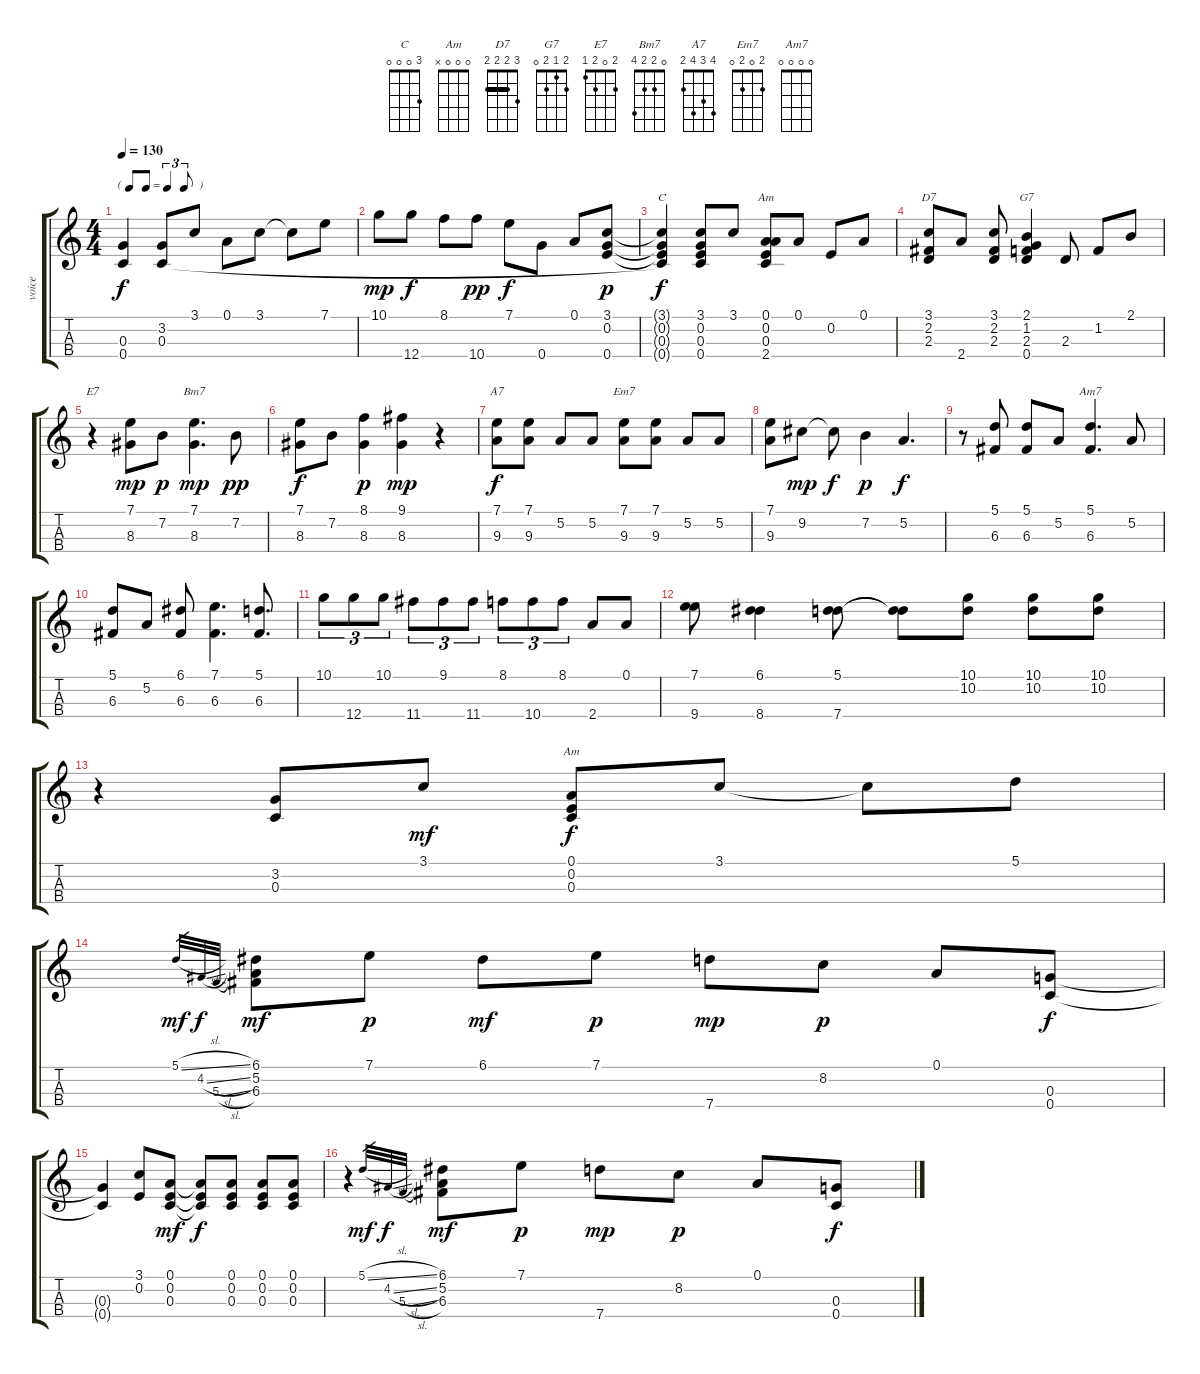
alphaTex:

\track ("voice" "voice") {instrument acousticguitarsteel}
\staff {score tabs}
\tuning (A3 E3 C3 G3) {hide}
\chord ("C" 3 0 0 0)
\chord ("Am" 0 0 0 2)
\chord ("D7" 3 2 2 2) {barre 2}
\chord ("G7" 2 1 2 0)
\chord ("E7" 2 0 2 1)
\chord ("Bm7" 0 2 2 4)
\chord ("A7" 4 3 4 2)
\chord ("Em7" 2 0 2 0)
\chord ("Am7" 0 0 0 0)
\chord ("Am" 0 0 0 x)
\ts (4 4)
\tf triplet8th
\tempo 130
\clef g2
\ks c
(0.3{t} 0.4{t}).4{dy f} (3.2 0.3).8 3.1.8 0.1.8 3.1.8 3.1{t}.8 7.1.8 |
10.1.8{dy mp} 12.4.8{dy f} 8.1.8 10.4.8{dy pp} 7.1.8{dy f} 0.4.8 0.1.8 (3.1 0.2 0.4).8{dy p} |
(3.1{t} 0.2{t} 0.3{t} 0.4{t}).4{ch "C" dy f} (3.1 0.2 0.3 0.4).8 3.1.8 (0.1 0.2 0.3 2.4).8{ch "Am"} 0.1.8 0.2.8 0.1.8 |
(3.1 2.2 2.3).8{ch "D7"} 2.4.8 (3.1 2.2 2.3).8 (2.1 1.2 2.3 0.4).4{ch "G7"} 2.3.8 1.2.8 2.1.8 |
r.4{ch "E7"} (7.1 8.3).8{dy mp} 7.2.8{dy p} (7.1 8.3).4{d ch "Bm7" dy mp} 7.2.8{dy pp} |
(7.1 8.3).8{dy f} 7.2.8 (8.1 8.3).4{dy p} (9.1 8.3).4{dy mp} r.4 |
(7.1 9.3).8{ch "A7" dy f} (7.1 9.3).8 5.2.8 5.2.8 (7.1 9.3).8{ch "Em7"} (7.1 9.3).8 5.2.8 5.2.8 |
(7.1 9.3).8 9.2.8{dy mp} 9.2{t}.8{dy f} 7.2.4{dy p} 5.2.4{d dy f} |
r.8 (5.1 6.3).8 (5.1 6.3).8 5.2.8 (5.1 6.3).4{d ch "Am7"} 5.2.8 |
(5.1 6.3).8 5.2.8 (6.1 6.3).8 (7.1 6.3).4{d} (5.1 6.3).8{d} |
10.1.8{tu (3 2)} 12.4.8{tu (3 2)} 10.1.8{tu (3 2)} 11.4.8{tu (3 2)} 9.1.8{tu (3 2)} 11.4.8{tu (3 2)} 8.1.8{tu (3 2)} 10.4.8{tu (3 2)} 8.1.8{tu (3 2)} 2.4.8 0.1.8 |
(7.1 9.4).8 (6.1 8.4).4 (5.1 7.4).8 (5.1{t} 7.4{t}).8 (10.1 10.2).8 (10.1 10.2).8 (10.1 10.2).8 |
r.4 (3.2 0.3).8 3.1.8{dy mf} (0.1 0.2 0.3).8{ch "Am" dy f} 3.1.8 3.1{t}.8 5.1.8 |
5.1{sl}.32{gr dy mf} 4.2{sl}.32{gr dy f} 5.3{sl}.32{gr} (6.1 5.2 6.3).8{dy mf} 7.1.8{dy p} 6.1.8{dy mf} 7.1.8{dy p} 7.4.8{dy mp} 8.2.8{dy p} 0.1.8 (0.3 0.4).8{dy f} |
(0.3{t} 0.4{t}).4 (3.1 0.2).8 (0.1 0.2 0.3).8{dy mf} (0.1{t} 0.2{t} 0.3{t}).8{dy f} (0.1 0.2 0.3).8 (0.1 0.2 0.3).8 (0.1 0.2 0.3).8 |
r.4 5.1{sl}.32{gr dy mf} 4.2{sl}.32{gr dy f} 5.3{sl}.32{gr} (6.1 5.2 6.3).8{dy mf} 7.1.8{dy p} 7.4.8{dy mp} 8.2.8{dy p} 0.1.8 (0.3 0.4).8{dy f}
